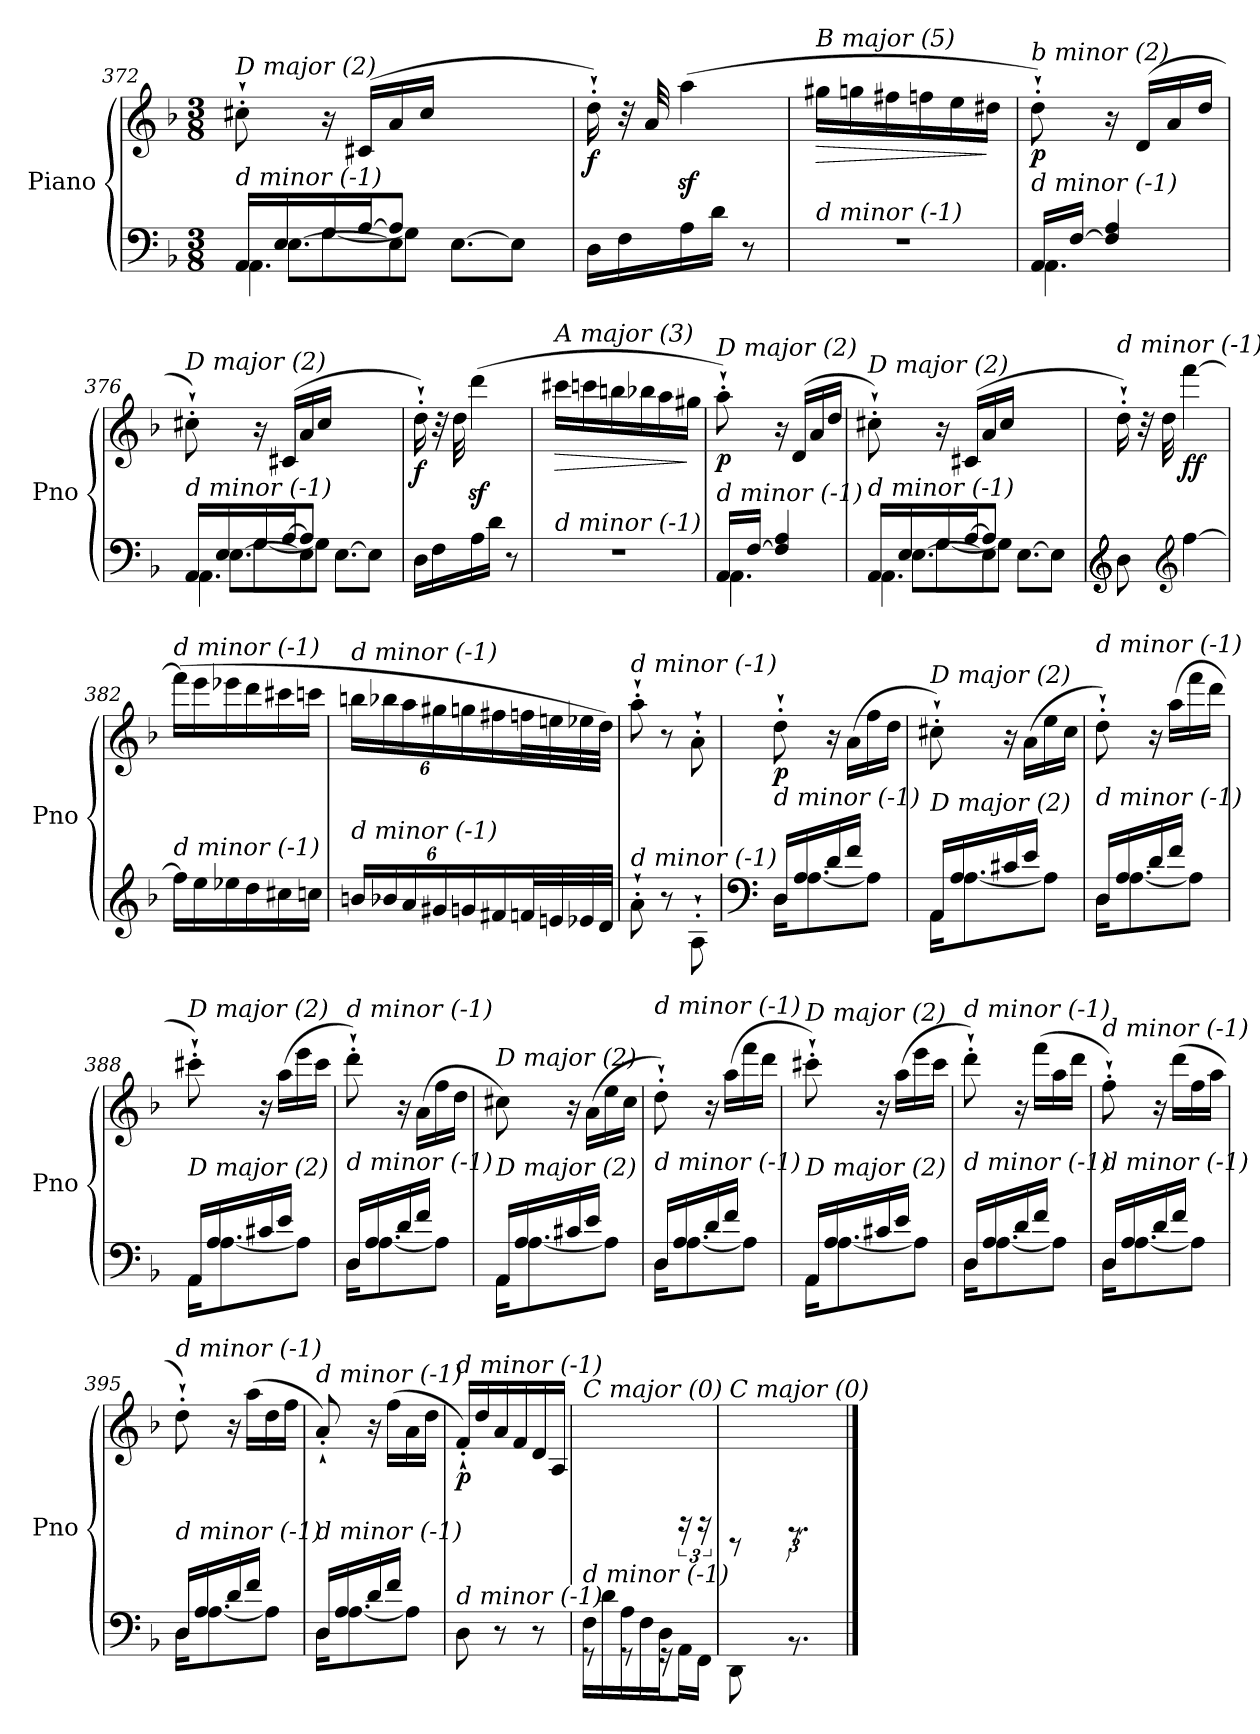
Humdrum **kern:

**kern	**kern	**dynam
*part1	*part1	*part1
*staff2	*staff1	*staff1/2
*I"Piano	*	*
*I'Pno	*	*
*clefF4	*clefG2	*
*k[b-]	*k[b-]	*
*M3/8	*M3/8	*
=372	=372	=372
*^	*^	*
*	*^	*	*^	*
*	*	*^	*	*	*	*
!	!	!	!	!LO:TX:i:t=D major (2)	!	!	!
!LO:TX:i:t=d minor (-1)	!	!	!	!	!	!	!
16AA/LL	4.AA\	16ryy	8ryy	8cc#X'`\	16ryy	8ryy	.
16E/	.	[8.E\L	.	.	4ryy	.	.
16G/	.	.	[8G\L	16r	.	4ryy	.
[16A/J	.	.	.	(>16c#X/LL	.	.	.
8A/J]	.	8E\J]	8G\J]	16a/	.	.	.
.	.	.	.	16cc#/JJ	16ryy	.	.
4ryy	[8.E\L	4ryy	4ryy	4ryy	4ryy	4ryy	.
.	8E\J]	.	.	.	.	.	.
16ryy	.	16ryy	16ryy	16ryy	16ryy	16ryy	.
=373	=373	=373	=373	=373	=373	=373	=373
!	!	!	!	!LO:TX:i:t=D major (2)	!	!	!
!LO:TX:i:t=d minor (-1)	!	!	!	!	!	!	!
!	!	!	!	!	!	!	!LO:DY:b
*v	*v	*v	*v	*	*	*	*
*	*v	*v	*v	*
16D\LL	16dd'`\)	f
16F\	32r	.
.	32a/	.
16A\	(>4aaz<\	.
16d\JJ	.	.
8r	.	.
=374	=374	=374
!	!LO:TX:i:t=B major (5)	!
!LO:TX:i:t=d minor (-1)	!	!
!	!	!LO:HP:b
4.r	16gg#X\LL	>
.	16ggn\	.
.	16ff#X\	.
.	16ffn\	.
.	16ee\	.
.	16dd#Xi\JJ	]
!!LO:LB:g=z
=375	=375	=375
*^	*	*
!	!	!LO:TX:i:t=b minor (2)	!
!LO:TX:i:t=d minor (-1)	!	!	!
!	!	!	!LO:DY:b
16AA/LL	4.AA\	8dd'`\)	p
[16F/JJ	.	.	.
4F/] 4A/	.	16r	.
!	!	!	!LO:DY:b
.	.	(>16d/LL	other-dynamics
.	.	16a/	.
.	.	16dd/JJ	.
=376	=376	=376	=376
*^	*	*^	*
*	*	*^	*	*^	*
!	!	!	!	!LO:TX:i:t=D major (2)	!	!	!
!LO:TX:i:t=d minor (-1)	!	!	!	!	!	!	!
16AA/LL	4.AA\	16ryy	8ryy	8cc#X'`\)	16ryy	8ryy	.
16E/	.	[8.E\L	.	.	4ryy	.	.
16G/	.	.	[8G\L	16r	.	4ryy	.
[16A/J	.	.	.	(>16c#X/LL	.	.	.
8A/J]	.	8E\J]	8G\J]	16a/	.	.	.
.	.	.	.	16cc#/JJ	16ryy	.	.
4ryy	[8.E\L	4ryy	4ryy	4ryy	4ryy	4ryy	.
.	8E\J]	.	.	.	.	.	.
16ryy	.	16ryy	16ryy	16ryy	16ryy	16ryy	.
=377	=377	=377	=377	=377	=377	=377	=377
!	!	!	!	!LO:TX:i:t=D major (2)	!	!	!
!LO:TX:i:t=d minor (-1)	!	!	!	!	!	!	!
!	!	!	!	!	!	!	!LO:DY:b
*v	*v	*v	*v	*	*	*	*
*	*v	*v	*v	*
16D\LL	16dd'`\)	f
16F\	32r	.
.	32dd\	.
16A\	(>4dddz<\	.
16d\JJ	.	.
8r	.	.
=378	=378	=378
!	!LO:TX:i:t=A major (3)	!
!LO:TX:i:t=d minor (-1)	!	!
!	!	!LO:HP:b
4.r	16ccc#X\LL	>
.	16cccn\	.
.	16bbn\	.
.	16bb-X\	.
.	16aa\	.
.	16gg#X\JJ	]
=379	=379	=379
*^	*	*
!	!	!LO:TX:i:t=D major (2)	!
!LO:TX:i:t=d minor (-1)	!	!	!
!	!	!	!LO:DY:b
16AA/LL	4.AA\	8aa'`\)	p
[16F/JJ	.	.	.
4F/] 4A/	.	16r	.
!	!	!	!LO:DY:b
.	.	(>16d/LL	other-dynamics
.	.	16a/	.
.	.	16dd/JJ	.
!!LO:PB:g=z
=380	=380	=380	=380
*^	*^	*	*
!	!	!	!	!LO:TX:i:t=D major (2)	!
!LO:TX:i:t=d minor (-1)	!	!	!	!	!
16AA/LL	4.AA\	16ryy	8ryy	8cc#X'`\)	.
16E/	.	[8.E\L	.	.	.
16G/	.	.	[8G\L	16r	.
[16A/J	.	.	.	(>16c#X/LL	.
8A/J]	.	8E\J]	8G\J]	16a/	.
.	.	.	.	16cc#/JJ	.
4ryy	[8.E\L	4ryy	4ryy	4ryy	.
.	8E\J]	.	.	.	.
16ryy	.	16ryy	16ryy	16ryy	.
=381	=381	=381	=381	=381	=381
!	!	!	!	!LO:TX:i:t=d minor (-1)	!
!LO:TX:i:t=d minor (-1)	!	!	!	!	!
*v	*v	*v	*v	*	*
8D\	16dd'`\)	.
.	32r	.
.	32dd\	.
*clefG2	*	*
!	!	!LO:DY:b
[4ff\	[4fff\	ff
=382	=382	=382
!	!LO:TX:i:t=d minor (-1)	!
!LO:TX:i:t=d minor (-1)	!	!
16ff\LL]	(>16fff\LL]	.
16ee\	16eee\	.
16ee-X\	16eee-X\	.
16dd\	16ddd\	.
16cc#X\	16ccc#X\	.
16ccn\JJ	16cccn\JJ	.
=383	=383	=383
*Xbrackettup	*Xbrackettup	*
!	!LO:TX:i:t=d minor (-1)	!
!LO:TX:i:t=d minor (-1)	!	!
24bn/LL	24bbn\LL	.
24b-X/	24bb-X\	.
24a/	24aa\	.
24g#X/	24gg#X\	.
24gn/	24ggn\	.
24f#X/	24ff#X\	.
32fn/L	32ffn\L	.
32en/	32een\	.
32e-X/	32ee-X\	.
32d/JJJ	32dd\JJJ)	.
!!LO:PB:g=z
=384	=384	=384
*^	*^	*
*	*^	*	*^	*
!	!	!	!LO:TX:i:t=d minor (-1)	!	!	!
!LO:TX:i:t=d minor (-1)	!	!	!	!	!	!
8ryy	8ryy	8a'`\	8ryy	8aa'`\	8ryy	.
8ryy	8r	8ryy	8r	8ryy	8ryy	.
8ryy	8ryy	8A'`\	8ryy	8a'`\	8ryy	.
*v	*v	*v	*	*	*	*
*	*v	*v	*v	*
=385	=385	=385
*clefF4	*	*
*^	*^	*
*	*^	*	*^	*
!	!	!	!LO:TX:i:t=d minor (-1)	!	!	!
!LO:TX:i:t=d minor (-1)	!	!	!	!	!	!
!	!	!	!	!	!	!LO:DY:b
*	*v	*v	*	*	*	*
*	*	*v	*v	*v	*
16D/LL	16D\KL	8dd'`\	p
16A/	[8.A\	.	.
16d/	.	16r	.
16f/JJ	.	(>16a\LL	.
8ryy	8A\J]	16ff\	.
.	.	16dd\JJ	.
=386	=386	=386	=386
!	!	!LO:TX:i:t=D major (2)	!
!LO:TX:i:t=D major (2)	!	!	!
16AA/LL	16AA\KL	8cc#X'`\)	.
16A/	[8.A\	.	.
16c#X/	.	16r	.
16e/JJ	.	(>16a\LL	.
8ryy	8A\J]	16ee\	.
.	.	16cc#\JJ	.
=387	=387	=387	=387
!	!	!LO:TX:i:t=d minor (-1)	!
!LO:TX:i:t=d minor (-1)	!	!	!
16D/LL	16D\KL	8dd'`\)	.
16A/	[8.A\	.	.
16d/	.	16r	.
16f/JJ	.	(>16aa\LL	.
8ryy	8A\J]	16fff\	.
.	.	16ddd\JJ	.
=388	=388	=388	=388
!	!	!LO:TX:i:t=D major (2)	!
!LO:TX:i:t=D major (2)	!	!	!
16AA/LL	16AA\KL	8ccc#X'`\)	.
16A/	[8.A\	.	.
16c#X/	.	16r	.
16e/JJ	.	(>16aa\LL	.
8ryy	8A\J]	16eee\	.
.	.	16ccc#\JJ	.
!!LO:LB:g=z
=389	=389	=389	=389
!	!	!LO:TX:i:t=d minor (-1)	!
!LO:TX:i:t=d minor (-1)	!	!	!
16D/LL	16D\KL	8ddd'`\)	.
16A/	[8.A\	.	.
16d/	.	16r	.
16f/JJ	.	(>16a\LL	.
8ryy	8A\J]	16ff\	.
.	.	16dd\JJ	.
=390	=390	=390	=390
!	!	!LO:TX:i:t=D major (2)	!
!LO:TX:i:t=D major (2)	!	!	!
16AA/LL	16AA\KL	8cc#X\)	.
16A/	[8.A\	.	.
16c#X/	.	16r	.
16e/JJ	.	(>16a\LL	.
8ryy	8A\J]	16ee\	.
.	.	16cc#\JJ	.
=391	=391	=391	=391
!	!	!LO:TX:i:t=d minor (-1)	!
!LO:TX:i:t=d minor (-1)	!	!	!
16D/LL	16D\KL	8dd'`\)	.
16A/	[8.A\	.	.
16d/	.	16r	.
16f/JJ	.	(>16aa\LL	.
8ryy	8A\J]	16fff\	.
.	.	16ddd\JJ	.
=392	=392	=392	=392
!	!	!LO:TX:i:t=D major (2)	!
!LO:TX:i:t=D major (2)	!	!	!
16AA/LL	16AA\KL	8ccc#X'`\)	.
16A/	[8.A\	.	.
16c#X/	.	16r	.
16e/JJ	.	(>16aa\LL	.
8ryy	8A\J]	16eee\	.
.	.	16ccc#\JJ	.
!!LO:LB:g=z
=393	=393	=393	=393
!	!	!LO:TX:i:t=d minor (-1)	!
!LO:TX:i:t=d minor (-1)	!	!	!
16D/LL	16D\KL	8ddd'`\)	.
16A/	[8.A\	.	.
16d/	.	16r	.
16f/JJ	.	(>16fff\LL	.
8ryy	8A\J]	16aa\	.
.	.	16ddd\JJ	.
!!LO:LB:g=z
=394	=394	=394	=394
!	!	!LO:TX:i:t=d minor (-1)	!
!LO:TX:i:t=d minor (-1)	!	!	!
16D/LL	16D\KL	8ff'`\)	.
16A/	[8.A\	.	.
16d/	.	16r	.
16f/JJ	.	(>16ddd\LL	.
8ryy	8A\J]	16ff\	.
.	.	16aa\JJ	.
=395	=395	=395	=395
!	!	!LO:TX:i:t=d minor (-1)	!
!LO:TX:i:t=d minor (-1)	!	!	!
16D/LL	16D\KL	8dd'`\)	.
16A/	[8.A\	.	.
16d/	.	16r	.
16f/JJ	.	(>16aa\LL	.
8ryy	8A\J]	16dd\	.
.	.	16ff\JJ	.
=396	=396	=396	=396
!	!	!LO:TX:i:t=d minor (-1)	!
!LO:TX:i:t=d minor (-1)	!	!	!
16D/LL	16D\KL	8a'`/)	.
16A/	[8.A\	.	.
16d/	.	16r	.
16f/JJ	.	(>16ff\LL	.
8ryy	8A\J]	16a\	.
.	.	16dd\JJ	.
*v	*v	*	*
=397	=397	=397
!	!LO:TX:i:t=d minor (-1)	!
!LO:TX:i:t=d minor (-1)	!	!
!	!	!LO:DY:b
8D\	16f'`/LL)	p
.	16dd/	.
8r	16a/	.
.	16f/	.
8r	16d/	.
.	16A/JJ	.
=398	=398	=398
*^	*	*
*	*	*brackettup	*
!	!	!LO:TX:i:t=C major (0)	!
!LO:TX:i:t=d minor (-1)	!	!	!
16F\LL	8rGG	24%7ryy	.
16d\	.	.	.
16A\	8rGG	.	.
16F\	.	.	.
*Xtuplet	*	*	*
24D\JJ	24rGG	.	.
12ryy	24AA\LL	24rEE	.
.	24FF\JJ	24rEE	.
!!LO:LB:g=z
=399	=399	=399	=399
!	!	!LO:TX:i:t=C major (0)	!
!LO:TX:i:t=d minor (-1)	!	!	!
*v	*v	*	*
8DD\	8rAAA	.
12.rBB	12.rCC	.
==	==	==
*-	*-	*-
